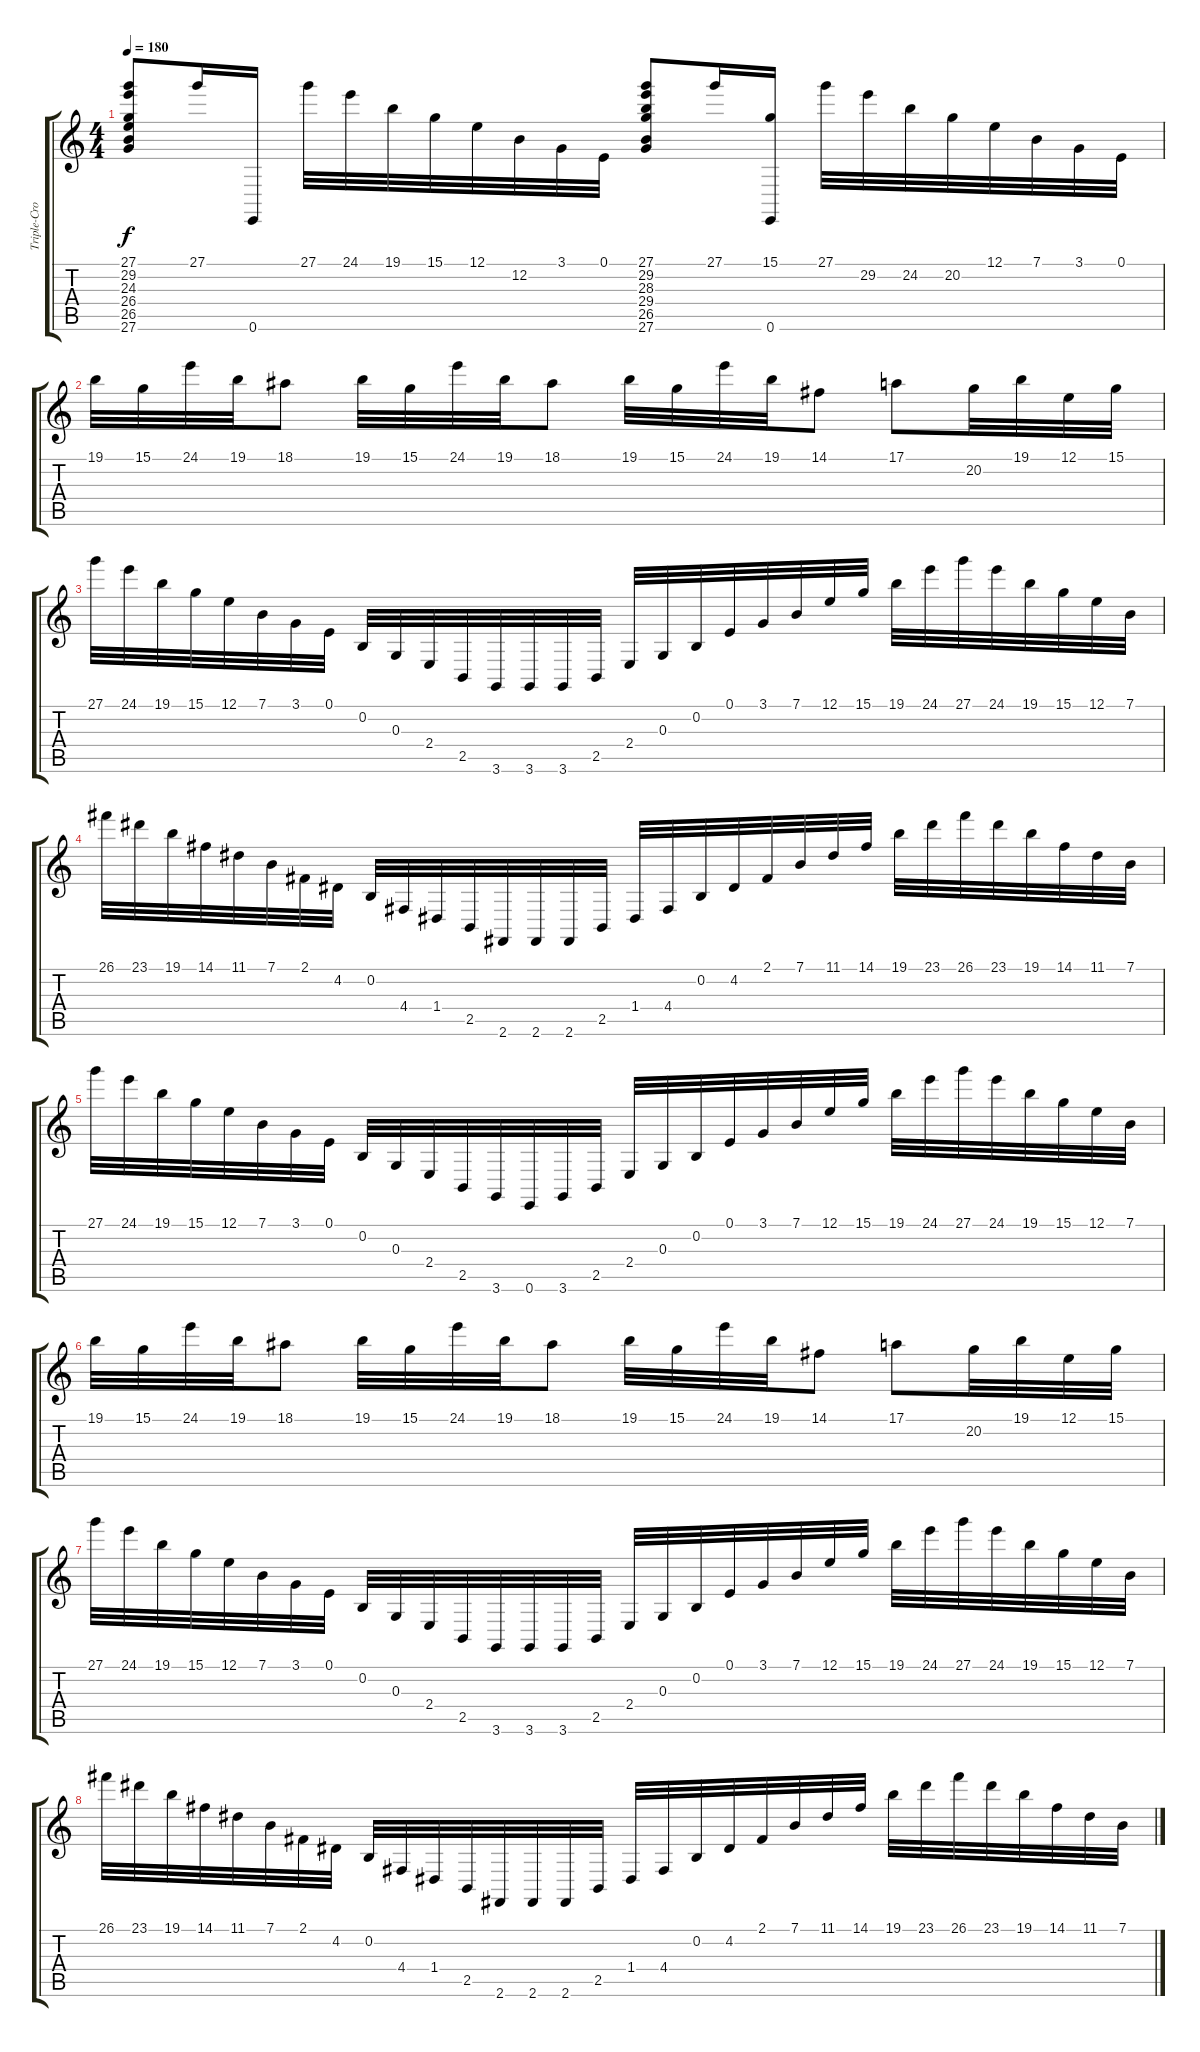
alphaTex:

\track ("Triple-Croche" "Triple-Cro") {instrument viola}
\staff {score tabs}
\tuning (E4 B3 G3 D3 A2 E2) {hide}
\ts (4 4)
\tempo 180
\clef g2
\ks c
(27.1 29.2 24.3 26.4 26.5 27.6).8{dy f instrument viola} 27.1.16 0.6.16 27.1.32 24.1.32 19.1.32 15.1.32 12.1.32 12.2.32 3.1.32 0.1.32 (27.1 29.2 28.3 29.4 26.5 27.6).8 27.1.16 (15.1 0.6).16 27.1.32 29.2.32 24.2.32 20.2.32 12.1.32 7.1.32 3.1.32 0.1.32 |
19.1.32 15.1.32 24.1.32 19.1.32 18.1.8 19.1.32 15.1.32 24.1.32 19.1.32 18.1.8 19.1.32 15.1.32 24.1.32 19.1.32 14.1.8 17.1.8 20.2.32 19.1.32 12.1.32 15.1.32 |
27.1.32 24.1.32 19.1.32 15.1.32 12.1.32 7.1.32 3.1.32 0.1.32 0.2.32 0.3.32 2.4.32 2.5.32 3.6.32 3.6.32 3.6.32 2.5.32 2.4.32 0.3.32 0.2.32 0.1.32 3.1.32 7.1.32 12.1.32 15.1.32 19.1.32 24.1.32 27.1.32 24.1.32 19.1.32 15.1.32 12.1.32 7.1.32 |
26.1.32 23.1.32 19.1.32 14.1.32 11.1.32 7.1.32 2.1.32 4.2.32 0.2.32 4.4.32 1.4.32 2.5.32 2.6.32 2.6.32 2.6.32 2.5.32 1.4.32 4.4.32 0.2.32 4.2.32 2.1.32 7.1.32 11.1.32 14.1.32 19.1.32 23.1.32 26.1.32 23.1.32 19.1.32 14.1.32 11.1.32 7.1.32 |
27.1.32 24.1.32 19.1.32 15.1.32 12.1.32 7.1.32 3.1.32 0.1.32 0.2.32 0.3.32 2.4.32 2.5.32 3.6.32 0.6.32 3.6.32 2.5.32 2.4.32 0.3.32 0.2.32 0.1.32 3.1.32 7.1.32 12.1.32 15.1.32 19.1.32 24.1.32 27.1.32 24.1.32 19.1.32 15.1.32 12.1.32 7.1.32 |
19.1.32 15.1.32 24.1.32 19.1.32 18.1.8 19.1.32 15.1.32 24.1.32 19.1.32 18.1.8 19.1.32 15.1.32 24.1.32 19.1.32 14.1.8 17.1.8 20.2.32 19.1.32 12.1.32 15.1.32 |
27.1.32 24.1.32 19.1.32 15.1.32 12.1.32 7.1.32 3.1.32 0.1.32 0.2.32 0.3.32 2.4.32 2.5.32 3.6.32 3.6.32 3.6.32 2.5.32 2.4.32 0.3.32 0.2.32 0.1.32 3.1.32 7.1.32 12.1.32 15.1.32 19.1.32 24.1.32 27.1.32 24.1.32 19.1.32 15.1.32 12.1.32 7.1.32 |
26.1.32 23.1.32 19.1.32 14.1.32 11.1.32 7.1.32 2.1.32 4.2.32 0.2.32 4.4.32 1.4.32 2.5.32 2.6.32 2.6.32 2.6.32 2.5.32 1.4.32 4.4.32 0.2.32 4.2.32 2.1.32 7.1.32 11.1.32 14.1.32 19.1.32 23.1.32 26.1.32 23.1.32 19.1.32 14.1.32 11.1.32 7.1.32
